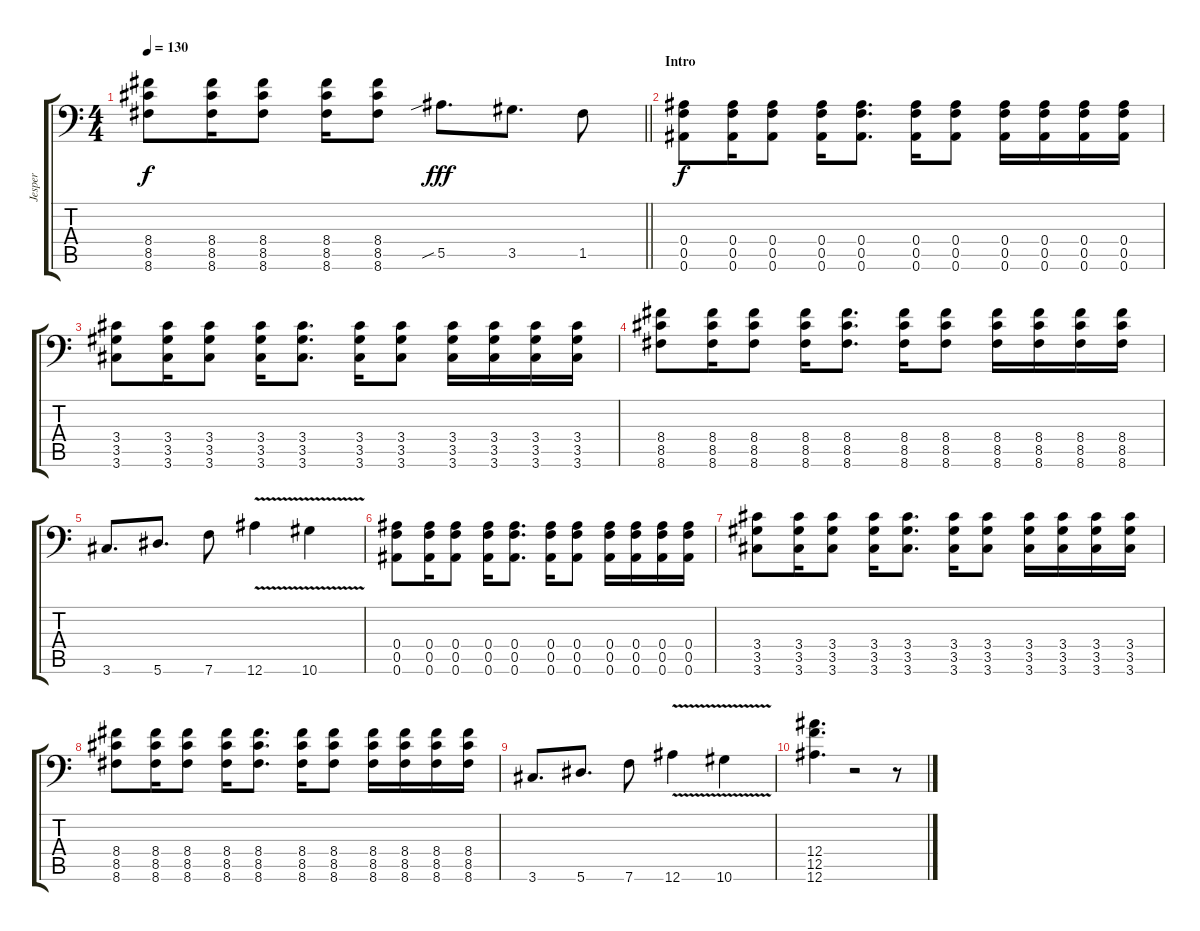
\track ("Jesper" "Jesper") {instrument distortionguitar}
\staff {score tabs}
\tuning (C4 G3 Eb3 Bb2 F2 Bb1) {hide}
\ts (4 4)
\tempo 130
\clef f4
\barLineRight lightlight
\ks c
(8.4 8.5 8.6).8{dy f} (8.4 8.5 8.6).16 (8.4 8.5 8.6).8 (8.4 8.5 8.6).16 (8.4 8.5 8.6).8 5.5{sib}.8{d dy fff} 3.5.8{d} 1.5.8 |
\section ("" "Intro")
(0.4 0.5 0.6).8{dy f} (0.4 0.5 0.6).16 (0.4 0.5 0.6).8 (0.4 0.5 0.6).16 (0.4 0.5 0.6).8{d} (0.4 0.5 0.6).16 (0.4 0.5 0.6).8 (0.4 0.5 0.6).16 (0.4 0.5 0.6).16 (0.4 0.5 0.6).16 (0.4 0.5 0.6).16 |
(3.4 3.5 3.6).8 (3.4 3.5 3.6).16 (3.4 3.5 3.6).8 (3.4 3.5 3.6).16 (3.4 3.5 3.6).8{d} (3.4 3.5 3.6).16 (3.4 3.5 3.6).8 (3.4 3.5 3.6).16 (3.4 3.5 3.6).16 (3.4 3.5 3.6).16 (3.4 3.5 3.6).16 |
(8.4 8.5 8.6).8 (8.4 8.5 8.6).16 (8.4 8.5 8.6).8 (8.4 8.5 8.6).16 (8.4 8.5 8.6).8{d} (8.4 8.5 8.6).16 (8.4 8.5 8.6).8 (8.4 8.5 8.6).16 (8.4 8.5 8.6).16 (8.4 8.5 8.6).16 (8.4 8.5 8.6).16 |
3.6.8{d} 5.6.8{d} 7.6.8 12.6{v}.4 10.6{v}.4 |
(0.4 0.5 0.6).8 (0.4 0.5 0.6).16 (0.4 0.5 0.6).8 (0.4 0.5 0.6).16 (0.4 0.5 0.6).8{d} (0.4 0.5 0.6).16 (0.4 0.5 0.6).8 (0.4 0.5 0.6).16 (0.4 0.5 0.6).16 (0.4 0.5 0.6).16 (0.4 0.5 0.6).16 |
(3.4 3.5 3.6).8 (3.4 3.5 3.6).16 (3.4 3.5 3.6).8 (3.4 3.5 3.6).16 (3.4 3.5 3.6).8{d} (3.4 3.5 3.6).16 (3.4 3.5 3.6).8 (3.4 3.5 3.6).16 (3.4 3.5 3.6).16 (3.4 3.5 3.6).16 (3.4 3.5 3.6).16 |
(8.4 8.5 8.6).8 (8.4 8.5 8.6).16 (8.4 8.5 8.6).8 (8.4 8.5 8.6).16 (8.4 8.5 8.6).8{d} (8.4 8.5 8.6).16 (8.4 8.5 8.6).8 (8.4 8.5 8.6).16 (8.4 8.5 8.6).16 (8.4 8.5 8.6).16 (8.4 8.5 8.6).16 |
3.6.8{d} 5.6.8{d} 7.6.8 12.6{v}.4 10.6{v}.4 |
(12.4 12.5 12.6).4{d} r.2 r.8
